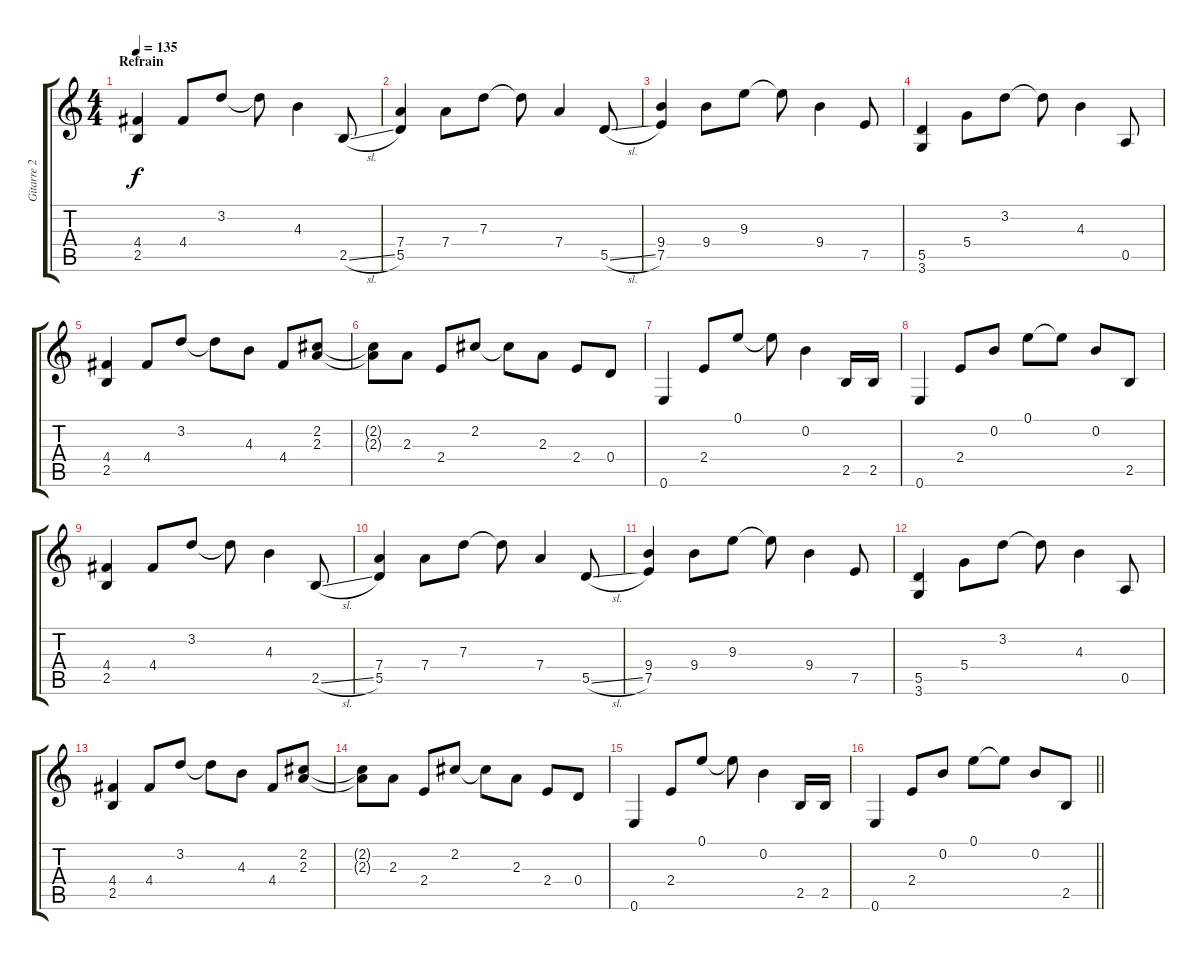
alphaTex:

\track ("Gitarre 2" "Gitarre 2") {instrument overdrivenguitar}
\staff {score tabs}
\tuning (E4 B3 G3 D3 A2 E2) {hide}
\ts (4 4)
\section ("" "Refrain")
\tempo 135
\clef g2
\ks c
(4.4 2.5).4{dy f} 4.4.8 3.2.8 3.2{t}.8 4.3.4 2.5{sl}.8 |
(7.4 5.5).4 7.4.8 7.3.8 7.3{t}.8 7.4.4 5.5{sl}.8 |
(9.4 7.5).4 9.4.8 9.3.8 9.3{t}.8 9.4.4 7.5.8 |
(5.5 3.6).4 5.4.8 3.2.8 3.2{t}.8 4.3.4 0.5.8 |
(4.4 2.5).4 4.4.8 3.2.8 3.2{t}.8 4.3.8 4.4.8 (2.2 2.3).8 |
(2.2{t} 2.3{t}).8 2.3.8 2.4.8 2.2.8 2.2{t}.8 2.3.8 2.4.8 0.4.8 |
0.6.4 2.4.8 0.1.8 0.1{t}.8 0.2.4 2.5.16 2.5.16 |
0.6.4 2.4.8 0.2.8 0.1.8 0.1{t}.8 0.2.8 2.5.8 |
(4.4 2.5).4 4.4.8 3.2.8 3.2{t}.8 4.3.4 2.5{sl}.8 |
(7.4 5.5).4 7.4.8 7.3.8 7.3{t}.8 7.4.4 5.5{sl}.8 |
(9.4 7.5).4 9.4.8 9.3.8 9.3{t}.8 9.4.4 7.5.8 |
(5.5 3.6).4 5.4.8 3.2.8 3.2{t}.8 4.3.4 0.5.8 |
(4.4 2.5).4 4.4.8 3.2.8 3.2{t}.8 4.3.8 4.4.8 (2.2 2.3).8 |
(2.2{t} 2.3{t}).8 2.3.8 2.4.8 2.2.8 2.2{t}.8 2.3.8 2.4.8 0.4.8 |
0.6.4 2.4.8 0.1.8 0.1{t}.8 0.2.4 2.5.16 2.5.16 |
\barLineRight lightlight
0.6.4 2.4.8 0.2.8 0.1.8 0.1{t}.8 0.2.8 2.5.8
